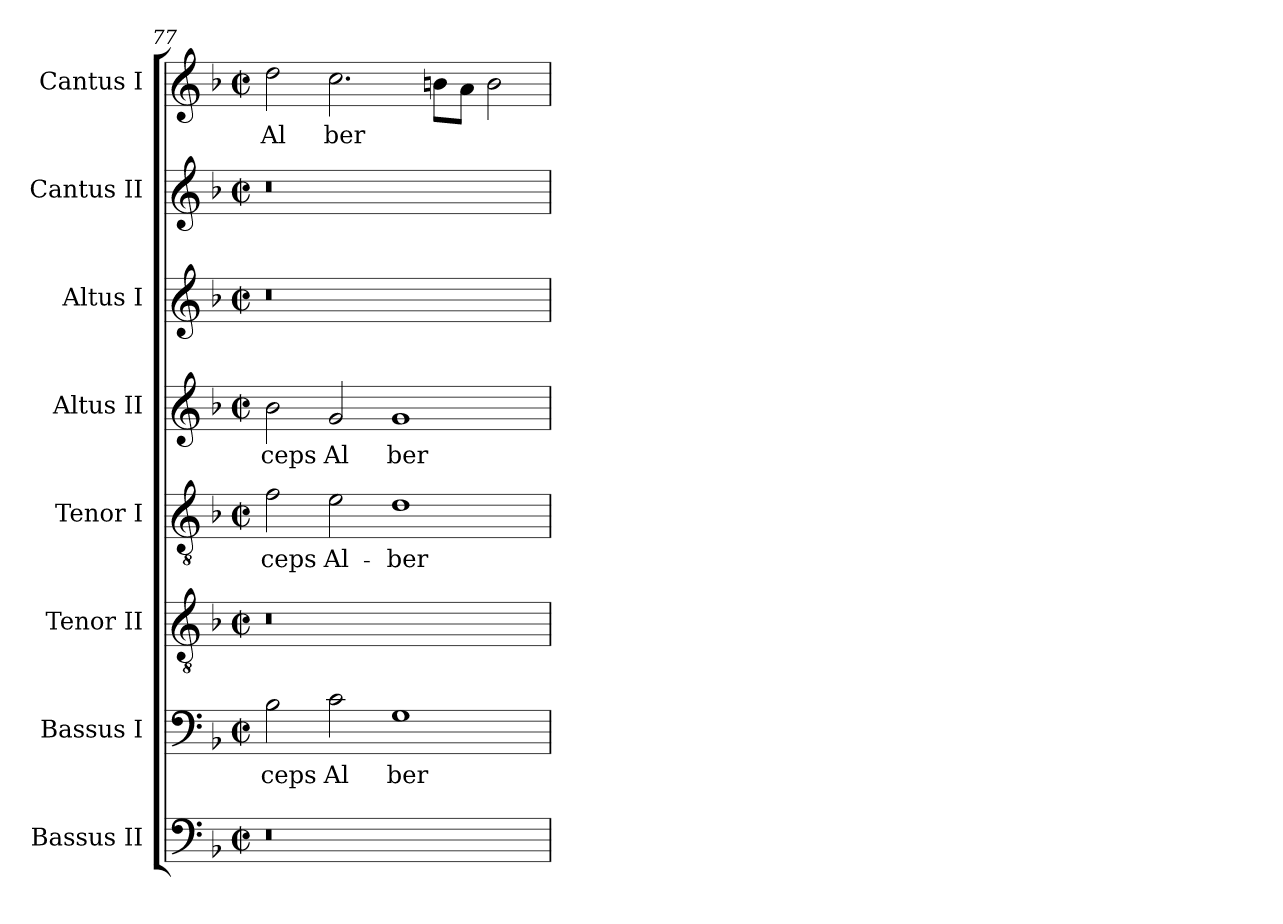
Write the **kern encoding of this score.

**kern	**kern	**text	**kern	**kern	**text	**kern	**text	**kern	**kern	**kern	**text
*part8	*part7	*part7	*part6	*part5	*part5	*part4	*part4	*part3	*part2	*part1	*part1
*staff8	*staff7	*staff7	*staff6	*staff5	*staff5	*staff4	*staff4	*staff3	*staff2	*staff1	*staff1
*I"Bassus II	*I"Bassus I	*	*I"Tenor II	*I"Tenor I	*	*I"Altus II	*	*I"Altus I	*I"Cantus II	*I"Cantus I	*
*I'B II	*I'B I	*	*I'T II	*I'T I	*	*I'A II	*	*I'A I	*	*	*
*clefF4	*clefF4	*	*clefGv2	*clefGv2	*	*clefG2	*	*clefG2	*clefG2	*clefG2	*
*k[b-]	*k[b-]	*	*k[b-]	*k[b-]	*	*k[b-]	*	*k[b-]	*k[b-]	*k[b-]	*
*F:	*F:	*	*F:	*F:	*	*F:	*	*F:	*F:	*F:	*
*M2/2	*M2/2	*	*M2/2	*M2/2	*	*M2/2	*	*M2/2	*M2/2	*M2/2	*
*met(c|)	*met(c|)	*	*met(c|)	*met(c|)	*	*met(c|)	*	*met(c|)	*met(c|)	*met(c|)	*
=77	=77	=77	=77	=77	=77	=77	=77	=77	=77	=77	=77
!	!	!LO:LY:b:cj	!	!	!LO:LY:b:cj	!	!LO:LY:b:cj	!	!	!	!LO:LY:b:cj
0r	2B-\	ceps	0r	2f\	-ceps	2b-\	ceps	0r	0r	2dd\	Al
!	!	!LO:LY:b:cj	!	!	!LO:LY:b:cj	!	!LO:LY:b:cj	!	!	!	!LO:LY:b
.	2c\	Al	.	2e\	Al-	2g/	Al	.	.	2.cc\	ber
!	!	!LO:LY:b:cj	!	!	!LO:LY:b:cj	!	!LO:LY:b:cj	!	!	!	!
.	1G	ber	.	1d	-ber-	1g	ber	.	.	.	.
.	.	.	.	.	.	.	.	.	.	8b\L	.
.	.	.	.	.	.	.	.	.	.	8a\J	.
.	.	.	.	.	.	.	.	.	.	2b\	.
=	=	=	=	=	=	=	=	=	=	=	=
*-	*-	*-	*-	*-	*-	*-	*-	*-	*-	*-	*-
